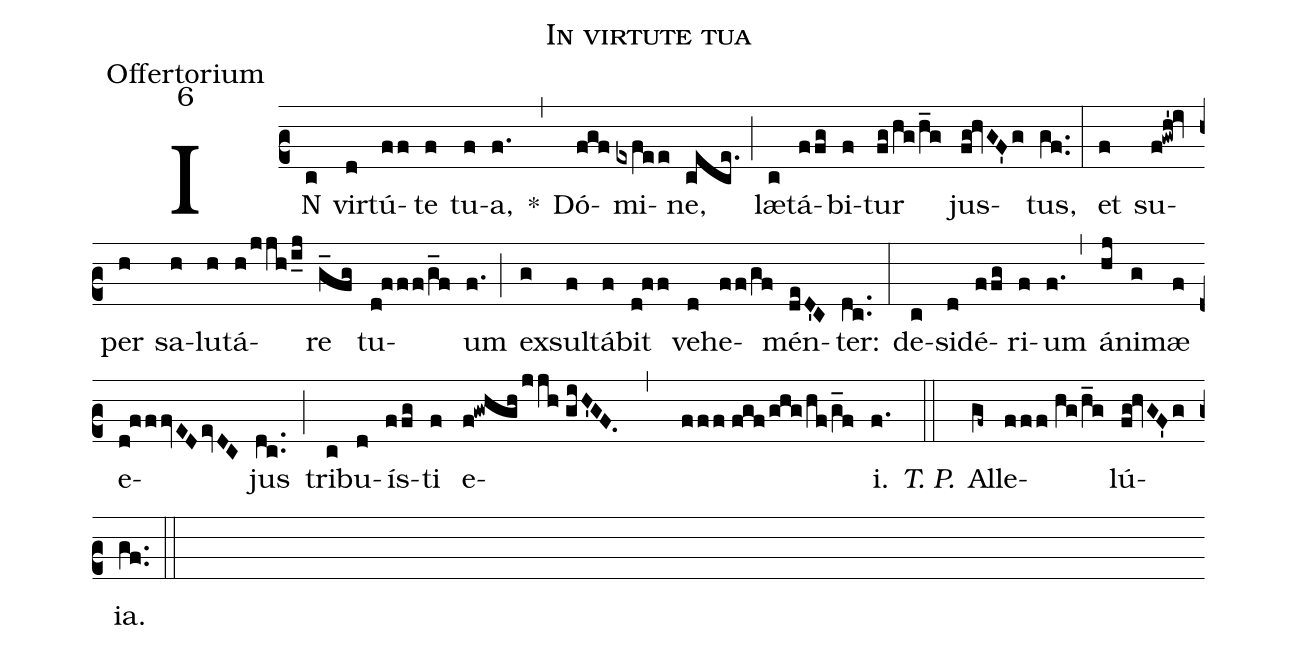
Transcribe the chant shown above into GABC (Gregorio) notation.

name:In virtute tua;
office-part:Offertorium;
mode:6;
%%
(c2) IN(c) vir(d)tú(ff)te(f) tu(f)a,(f.) *(,) Dó(fgf)mi(exfee)ne,(cece.) (;) læ(c)tá(ffg)bi(f)tur(fg/hg/h_g) jus(fg!hvGF'g)tus,(gf..) (:) et(f) su(f!gwh'!iv)per(h) sa(h)lu(h)tá(h/jjh/i_j)re(g_fg) tu(d!fff/g_f)um(f.) (;) ex(g)sul(f)tá(f)bit(d!ff) ve(d)he(ff/gf)mén(deD'C)ter:(dc..) (:) de(c)si(d)dé(ffg)ri(f)um(f.) (,) á(hj)ni(g)mæ(f) e(d!fffvEDevDC)jus(dc..) (;) tri(c)bu(d)ís(ffg)ti(f) e(f!gwhgh/jjh//giH'GF. , fff//fgf/ghg/hf/g_f)i.(f.) <i>T. P.</i>(::) Al(gf~)le(fff//hg/h_g)lú(fg!hvGF'g)ia.(gf..) (::)
